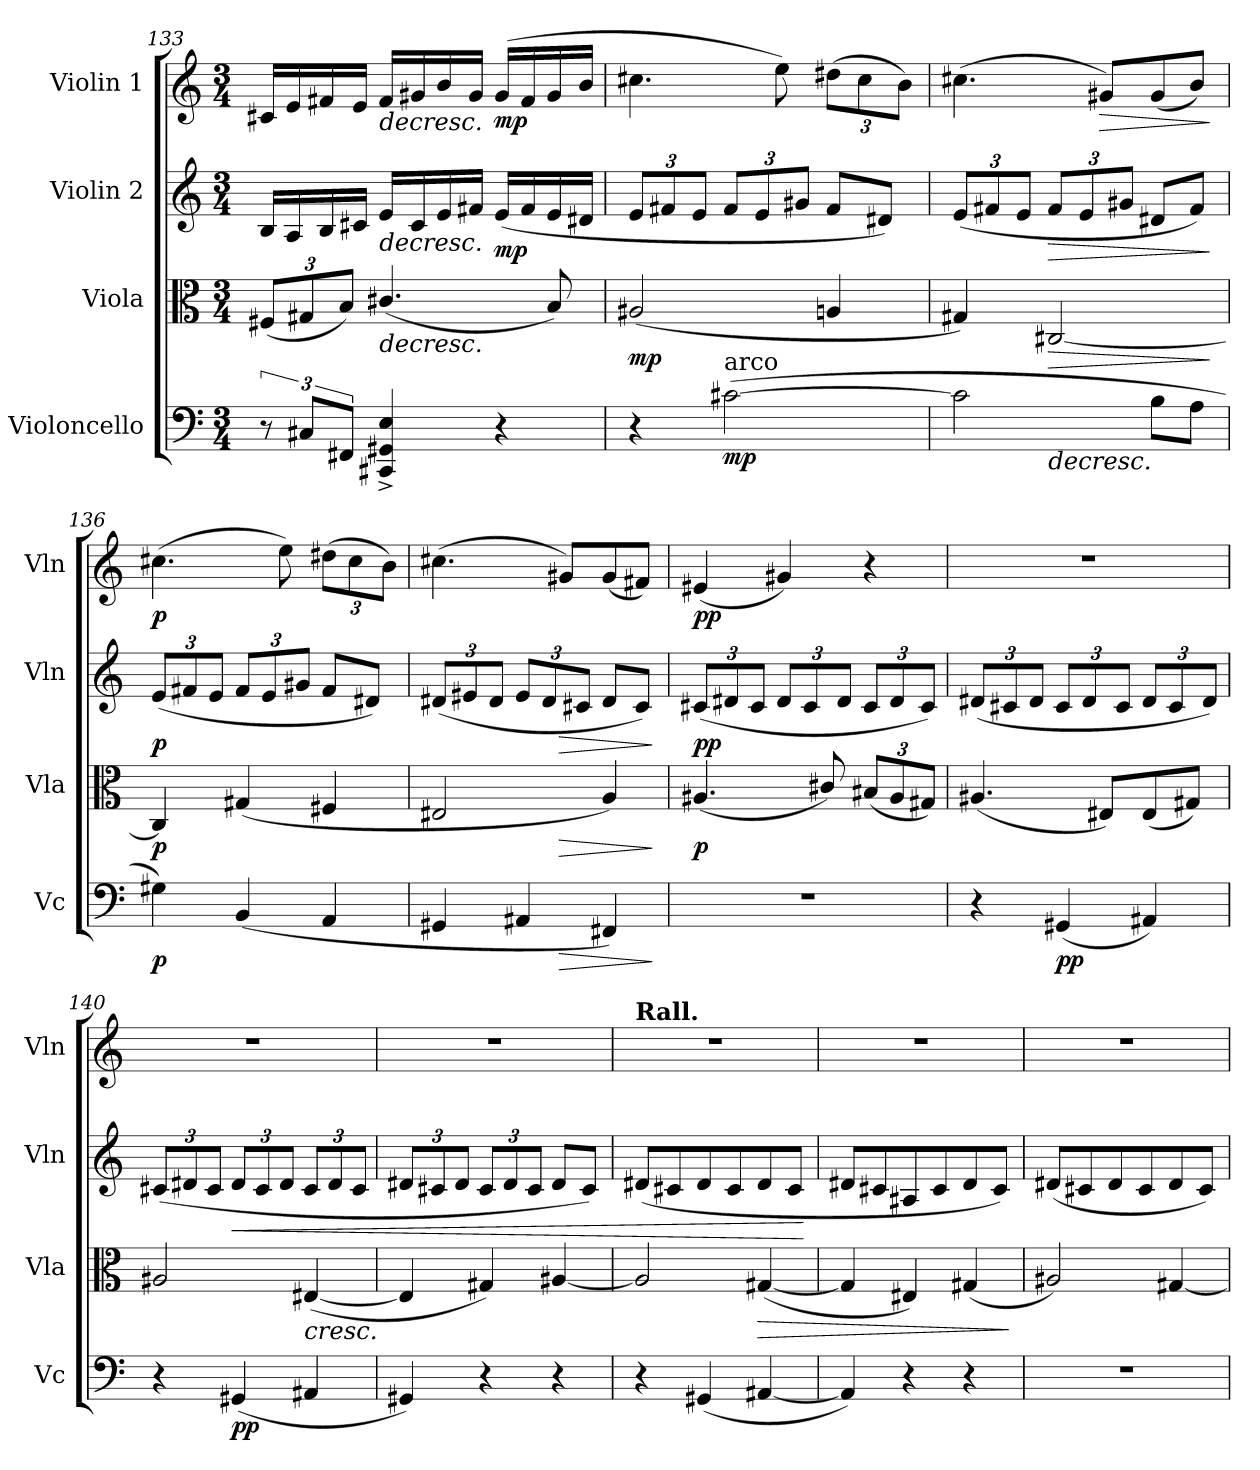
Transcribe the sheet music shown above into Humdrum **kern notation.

**kern	**dynam	**kern	**dynam	**kern	**dynam	**kern	**dynam
*part4	*part4	*part3	*part3	*part2	*part2	*part1	*part1
*staff4	*staff4	*staff3	*staff3	*staff2	*staff2	*staff1	*staff1
*I"Violoncello	*	*I"Viola	*	*I"Violin 2	*	*I"Violin 1	*
*I'Vc	*	*I'Vla	*	*I'Vln	*	*I'Vln	*
*clefF4	*	*clefC3	*	*clefG2	*	*clefG2	*
*k[]	*	*k[]	*	*k[]	*	*k[]	*
*M3/4	*	*M3/4	*	*M3/4	*	*M3/4	*
*	*	*Xbrackettup	*	*	*	*	*
=133	=133	=133	=133	=133	=133	=133	=133
12r	.	(12F#X/L	.	16B/LL	.	16c#X/LL	.
.	.	.	.	16A/	.	16e/	.
12C#X/L	.	12G#X/	.	.	.	.	.
.	.	.	.	16B/	.	16f#j/	.
12FF#X/J	.	12B/J)	.	.	.	.	.
.	.	.	.	16c#X/JJ	.	16e/JJ	.
!	!	!	!LO:HP:b	!	!LO:HP:b	!	!LO:HP:b
4CC#X/^ 4GG#X/^ 4E/^	.	(4.c#X/	>	16e/LL	>	16f#/LL	>
.	.	.	.	16c#/	.	16g#X/	.
.	.	.	.	16e/	.	16b/	.
.	.	.	.	16f#X/JJ	.	16g#/JJ	.
!	!	!	!	!	!LO:DY:b	!	!LO:DY:b
4r	.	.	.	(<16e/LL	mp	(>16g#/LL	mp
.	.	.	.	16f#/	.	16f#/	.
.	.	8B/)	.	16e/	.	16g#/	.
.	.	.	.	16d#X/JJ	.	16b/JJ	.
!!LO:LB:g=z
=134	=134	=134	=134	=134	=134	=134	=134
*	*	*	*	*Xbrackettup	*	*	*
!	!	!	!LO:DY:b	!	!	!	!
4r	.	(2A#X/	mp	12e/L	.	4.cc#X\	.
.	.	.	.	12f#X/	.	.	.
.	.	.	.	12e/J	.	.	.
!LO:TX:a:t=arco	!	!	!	!	!	!	!
!	!LO:DY:b	!	!	!	!	!	!
([2c#X\	mp	.	.	12f#/L	.	.	.
.	.	.	.	12e/	.	.	.
.	.	.	.	.	.	8ee\)	.
.	.	.	.	12g#X/J	.	.	.
*	*	*	*	*	*	*Xbrackettup	*
.	.	4An/	.	8f#/L	.	(12dd#X\L	.
.	.	.	.	.	.	12cc#\	.
.	.	.	.	8d#X/J)	.	.	.
.	.	.	.	.	.	12b\J)	.
=135	=135	=135	=135	=135	=135	=135	=135
*^	*	*	*	*	*	*	*
2c#\]	4ryy	.	4G#X/)	.	(12e/L	.	(4.cc#X\	.
.	.	.	.	.	12f#X/	.	.	.
.	.	.	.	.	12e/J	.	.	.
!	!	!LO:HP:b	!	!LO:HP:b	!	!LO:HP:b	!	!
.	4ryy	>	[2C#X/	>	12f#/L	>	.	.
.	.	.	.	.	12e/	.	.	.
!	!	!	!	!	!	!	!	!LO:HP:b
.	.	.	.	.	.	.	8g#X/L)	>
.	.	.	.	.	12g#X/J	.	.	.
8B\L	4ryy	.	.	.	8d#X/L	.	(8g#/	.
8A\J	.	.	.	.	8f#/J)	.	8b/J)	.
*v	*v	*	*	*	*	*	*	*
.	.	.	]	.	]	.	]
=136	=136	=136	=136	=136	=136	=136	=136
!	!LO:DY:b	!	!LO:DY:b	!	!LO:DY:b	!	!LO:DY:b
4G#X\)	p	4C#/]	p	(12e/L	p	(4.cc#X\	p
.	.	.	.	12f#X/	.	.	.
.	.	.	.	12e/J	.	.	.
(<4BB/	.	(4G#X/	.	12f#/L	.	.	.
.	.	.	.	12e/	.	.	.
.	.	.	.	.	.	8ee\)	.
.	.	.	.	12g#X/J	.	.	.
4AA/	.	4F#X/	.	8f#/L	.	(12dd#X\L	.
.	.	.	.	.	.	12cc#\	.
.	.	.	.	8d#X/J)	.	.	.
.	.	.	.	.	.	12b\J)	.
=137	=137	=137	=137	=137	=137	=137	=137
*^	*	*^	*	*^	*	*	*
4GG#X/	4.ryy	.	2E#X/	4.ryy	.	(12d#X/L	4.ryy	.	(4.cc#X\	.
.	.	.	.	.	.	12e#X/	.	.	.	.
.	.	.	.	.	.	12d#/J	.	.	.	.
4AA#X/	.	.	.	.	.	12e#/L	.	.	.	.
.	.	.	.	.	.	12d#/	.	.	.	.
!	!	!LO:HP:b	!	!	!LO:HP:b	!	!	!LO:HP:b	!	!
.	4.ryy	>	.	4.ryy	>	.	4.ryy	>	8g#X/L)	.
.	.	.	.	.	.	12c#X/J	.	.	.	.
4FF#X/)	.	.	4A/)	.	.	8d#/L	.	.	(8g#/	.
.	.	.	.	.	.	8c#/J)	.	.	8f#X/J)	.
*v	*v	*	*	*	*	*v	*v	*	*	*
*	*	*v	*v	*	*	*	*	*
.	]	.	]	.	]	.	]
!!LO:PB:g=z
=138	=138	=138	=138	=138	=138	=138	=138
!	!	!	!LO:DY:b	!	!LO:DY:b	!	!LO:DY:b
2.r	.	(4.A#X/	p	(12c#X/L	pp	(4e#X/	pp
.	.	.	.	12d#X/	.	.	.
.	.	.	.	12c#/J	.	.	.
.	.	.	.	12d#/L	.	4g#X/)	.
.	.	.	.	12c#/	.	.	.
.	.	8c#X/)	.	.	.	.	.
.	.	.	.	12d#/J	.	.	.
.	.	(12B#X/L	.	12c#/L	.	4r	.
.	.	12A#/	.	12d#/	.	.	.
.	.	12G#X/J)	.	12c#/J)	.	.	.
=139	=139	=139	=139	=139	=139	=139	=139
4r	.	(4.A#X/	.	(12d#X/L	.	2.r	.
.	.	.	.	12c#X/	.	.	.
.	.	.	.	12d#/J	.	.	.
!	!LO:DY:b	!	!	!	!	!	!
(4GG#X/	pp	.	.	12c#/L	.	.	.
.	.	.	.	12d#/	.	.	.
.	.	8E#X/L)	.	.	.	.	.
.	.	.	.	12c#/J	.	.	.
4AA#X/)	.	(8E#/	.	12d#/L	.	.	.
.	.	.	.	12c#/	.	.	.
.	.	8G#X/J)	.	.	.	.	.
.	.	.	.	12d#/J)	.	.	.
=140	=140	=140	=140	=140	=140	=140	=140
4r	.	2A#X/	.	(12c#X/L	.	2.r	.
.	.	.	.	12d#X/	.	.	.
.	.	.	.	12c#/J	.	.	.
!	!LO:DY:b	!	!	!	!LO:HP:b	!	!
(4GG#X/	pp	.	.	12d#/L	<	.	.
.	.	.	.	12c#/	.	.	.
.	.	.	.	12d#/J	.	.	.
!	!	!	!LO:HP:b	!	!	!	!
4AA#X/	.	([4E#X/	<	12c#/L	.	.	.
.	.	.	.	12d#/	.	.	.
.	.	.	.	12c#/J	.	.	.
.	]	.	.	.	.	.	.
=141	=141	=141	=141	=141	=141	=141	=141
4GG#X/)	.	4E#/]	.	12d#X/L	.	2.r	.
.	.	.	.	12c#X/	.	.	.
.	.	.	.	12d#/J	.	.	.
4r	.	4G#X/)	.	12c#/L	.	.	.
.	.	.	.	12d#/	.	.	.
.	.	.	.	12c#/J	.	.	.
4r	.	[4A#X/	]	8d#/L	]	.	.
.	.	.	.	8c#/J)	.	.	.
!!LO:LB:g=z
=142	=142	=142	=142	=142	=142	=142	=142
!	!	!	!	!	!	!LO:TX:a:B:t=Rall.	!
4r	.	2A#/]	.	(8d#X/L	.	2.r	.
.	.	.	.	8c#X/	.	.	.
(4GG#X/	.	.	.	8d#/	.	.	.
.	.	.	.	8c#/	.	.	.
!	!	!	!LO:HP:b	!	!	!	!
[4AA#X/	.	([4G#X/	>	8d#/	.	.	.
.	.	.	.	8c#/J	.	.	.
.	.	.	[	.	[	.	.
=143	=143	=143	=143	=143	=143	=143	=143
4AA#/])	.	4G#/]	.	8d#X/L	.	2.r	.
.	.	.	.	8c#X/	.	.	.
4r	.	4E#X/)	.	8A#X/	.	.	.
.	.	.	.	8c#/	.	.	.
4r	.	(4G#X/	.	8d#/	.	.	.
.	.	.	.	8c#/J)	.	.	.
.	.	.	]	.	.	.	.
=144	=144	=144	=144	=144	=144	=144	=144
2.r	.	2A#X/)	.	(8d#X/L	.	2.r	.
.	.	.	.	8c#X/	.	.	.
.	.	.	.	8d#/	.	.	.
.	.	.	.	8c#/	.	.	.
.	.	[4G#X/	.	8d#/	.	.	.
.	.	.	.	8c#/J)	.	.	.
=	=	=	=	=	=	=	=
*-	*-	*-	*-	*-	*-	*-	*-
